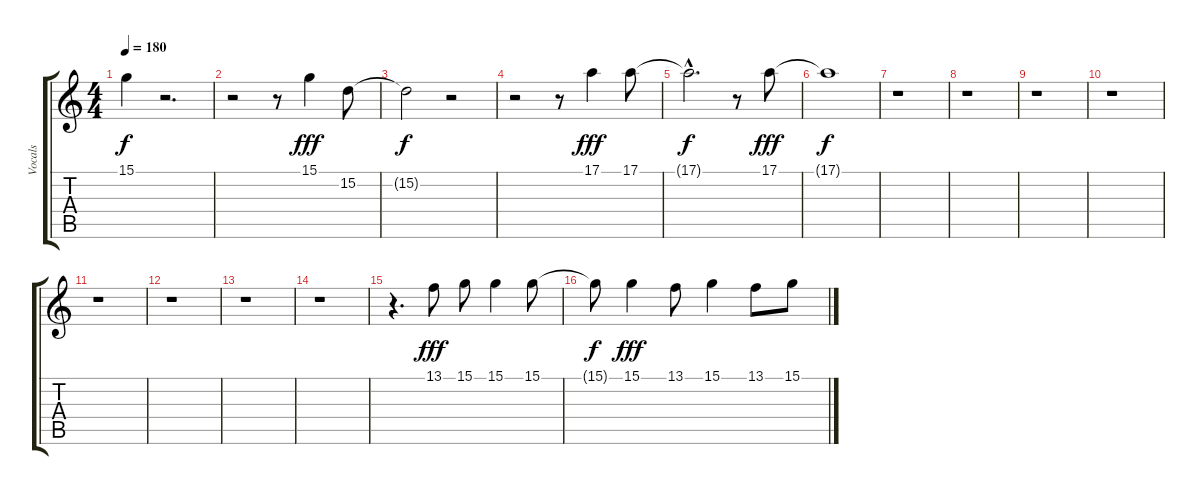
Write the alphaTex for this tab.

\track ("Vocals" "Vocals") {instrument trumpet}
\staff {score tabs}
\tuning (E4 B3 G3 D3 A2 E2) {hide}
\ts (4 4)
\tempo 180
\clef g2
\ks c
15.1{t}.4{dy f} r.2{d} |
r.2 r.8 15.1.4{dy fff} 15.2.8 |
15.2{t}.2{dy f} r.2 |
r.2 r.8 17.1.4{dy fff} 17.1.8 |
17.1{hac t}.2{d dy f} r.8 17.1.8{dy fff} |
17.1{t}.1{dy f} |
r.1 |
r.1 |
r.1 |
r.1 |
r.1 |
r.1 |
r.1 |
r.1 |
r.4{d} 13.1.8{dy fff} 15.1.8 15.1.4 15.1.8 |
15.1{t}.8{dy f} 15.1.4{dy fff} 13.1.8 15.1.4 13.1.8 15.1.8
